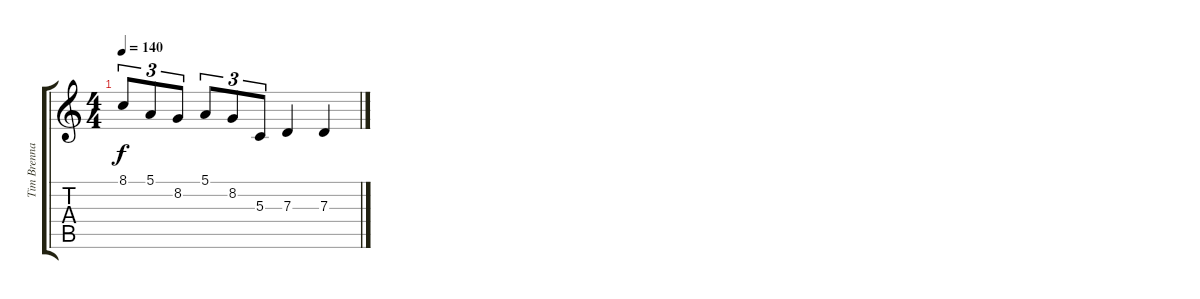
\track ("Tim Brennan (Accordion)" "Tim Brenna") {instrument accordion}
\staff {score tabs}
\tuning (E4 B3 G3 D3 A2 E2) {hide}
\ts (4 4)
\tempo 140
\clef g2
\ks c
8.1.8{tu (3 2) dy f} 5.1.8{tu (3 2)} 8.2.8{tu (3 2)} 5.1.8{tu (3 2)} 8.2.8{tu (3 2)} 5.3.8{tu (3 2)} 7.3.4 7.3.4
